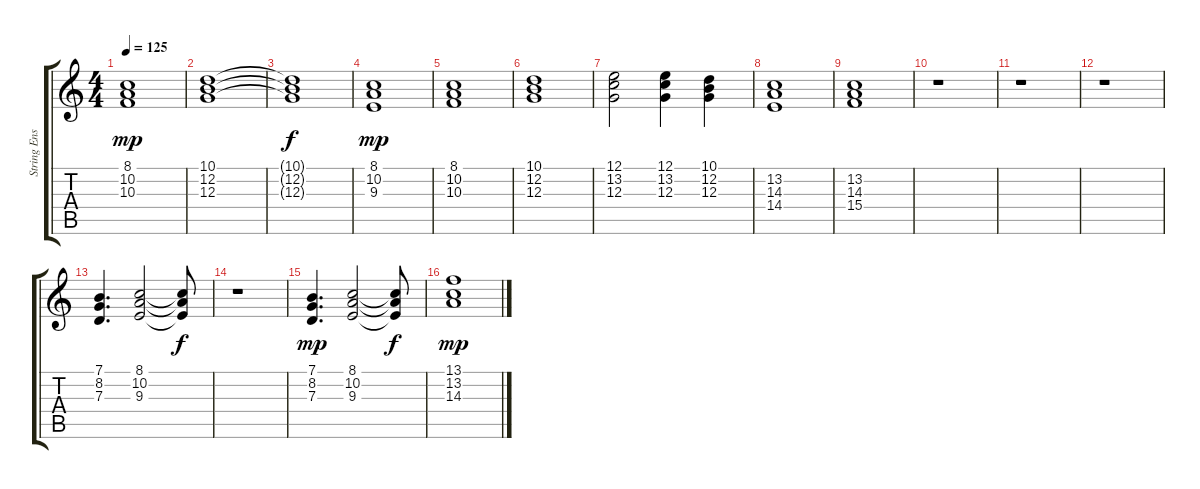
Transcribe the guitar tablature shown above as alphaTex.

\track ("String Ensemble" "String Ens") {instrument stringensemble1}
\staff {score tabs}
\tuning (E4 B3 G3 D3 A2 E2) {hide}
\ts (4 4)
\tempo 125
\clef g2
\ks c
(8.1 10.2 10.3).1{dy mp} |
(10.1 12.2 12.3).1 |
(10.1{t} 12.2{t} 12.3{t}).1{dy f} |
(8.1 10.2 9.3).1{dy mp} |
(8.1 10.2 10.3).1 |
(10.1 12.2 12.3).1 |
(12.1 13.2 12.3).2 (12.1 13.2 12.3).4 (10.1 12.2 12.3).4 |
(13.2 14.3 14.4).1 |
(13.2 14.3 15.4).1 |
r.1 |
r.1 |
r.1 |
(7.1 8.2 7.3).4{d} (8.1 10.2 9.3).2 (8.1{t} 10.2{t} 9.3{t}).8{dy f} |
r.1 |
(7.1 8.2 7.3).4{d dy mp} (8.1 10.2 9.3).2 (8.1{t} 10.2{t} 9.3{t}).8{dy f} |
(13.1 13.2 14.3).1{dy mp}
